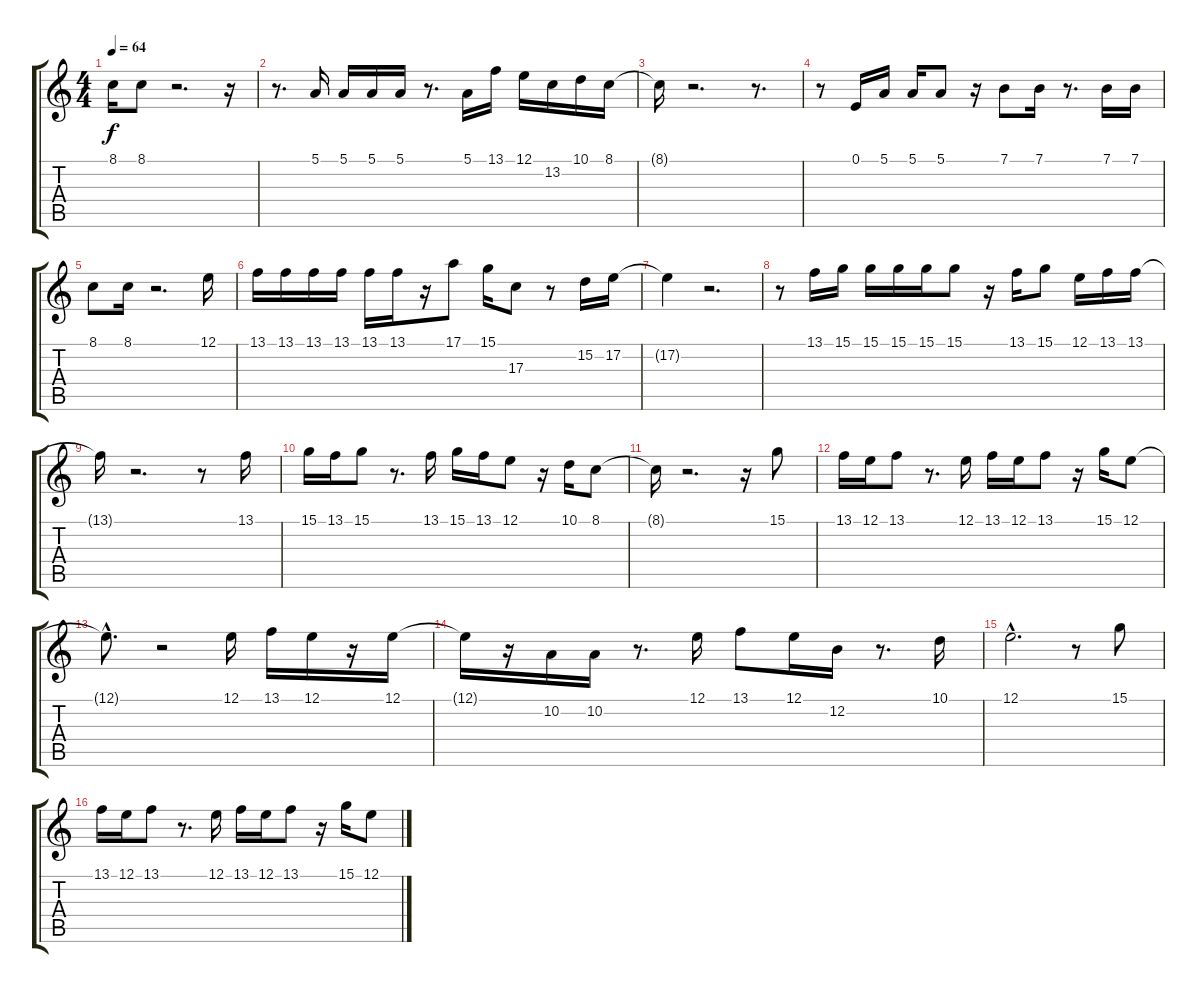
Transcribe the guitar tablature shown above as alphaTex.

\track "" {instrument percussiveorgan}
\staff {score tabs}
\tuning (E4 B3 G3 D3 A2 E2) {hide}
\ts (4 4)
\tempo 64
\clef g2
\ks c
8.1.16{dy f} 8.1.8 r.2{d} r.16 |
r.8{d} 5.1.16 5.1.16 5.1.16 5.1.16 r.8{d} 5.1.16 13.1.16 12.1.16 13.2.16 10.1.16 8.1.16 |
8.1{t}.16 r.2{d} r.8{d} |
r.8 0.1.16 5.1.16 5.1.16 5.1.8 r.16 7.1.8 7.1.16 r.8{d} 7.1.16 7.1.16 |
8.1.8 8.1.16 r.2{d} 12.1.16 |
13.1.16 13.1.16 13.1.16 13.1.16 13.1.16 13.1.16 r.16 17.1.8 15.1.16 17.3.8 r.8 15.2.16 17.2.16 |
17.2{t}.4 r.2{d} |
r.8 13.1.16 15.1.16 15.1.16 15.1.16 15.1.16 15.1.8 r.16 13.1.16 15.1.8 12.1.16 13.1.16 13.1.16 |
13.1{t}.16 r.2{d} r.8 13.1.16 |
15.1.16 13.1.16 15.1.8 r.8{d} 13.1.16 15.1.16 13.1.16 12.1.8 r.16 10.1.16 8.1.8 |
8.1{t}.16 r.2{d} r.16 15.1.8 |
13.1.16 12.1.16 13.1.8 r.8{d} 12.1.16 13.1.16 12.1.16 13.1.8 r.16 15.1.16 12.1.8 |
12.1{hac t}.8{d} r.2 12.1.16 13.1.16 12.1.16 r.16 12.1.16 |
12.1{t}.16 r.16 10.2.16 10.2.16 r.8{d} 12.1.16 13.1.8 12.1.16 12.2.16 r.8{d} 10.1.16 |
12.1{hac}.2{d} r.8 15.1.8 |
13.1.16 12.1.16 13.1.8 r.8{d} 12.1.16 13.1.16 12.1.16 13.1.8 r.16 15.1.16 12.1.8
